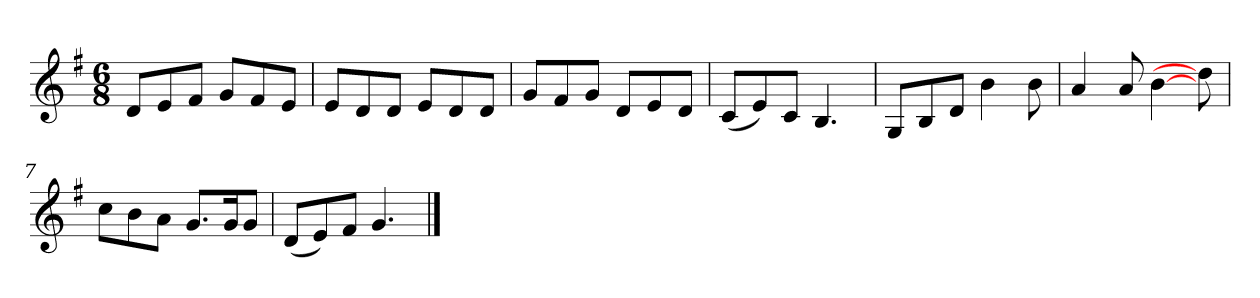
**kern
*part1
*staff1
*k[f#]
*M6/8
*MM120
=1
8dL
8e
8f#J
8gL
8f#
8eJ
=2
8eL
8d
8dJ
8eL
8d
8dJ
=3
8gL
8f#
8gJ
8dL
8e
8dJ
=4
(8cL
8e)
8cJ
4.B
=5
8GL
8B
8dJ
4b
8b
=6
4a
8a
[4b
8dd]
=7
8ccL
8b
8aJ
8.gL
16gK
8gJ
=8
(8dL
8e)
8f#J
4.g
==
*-
